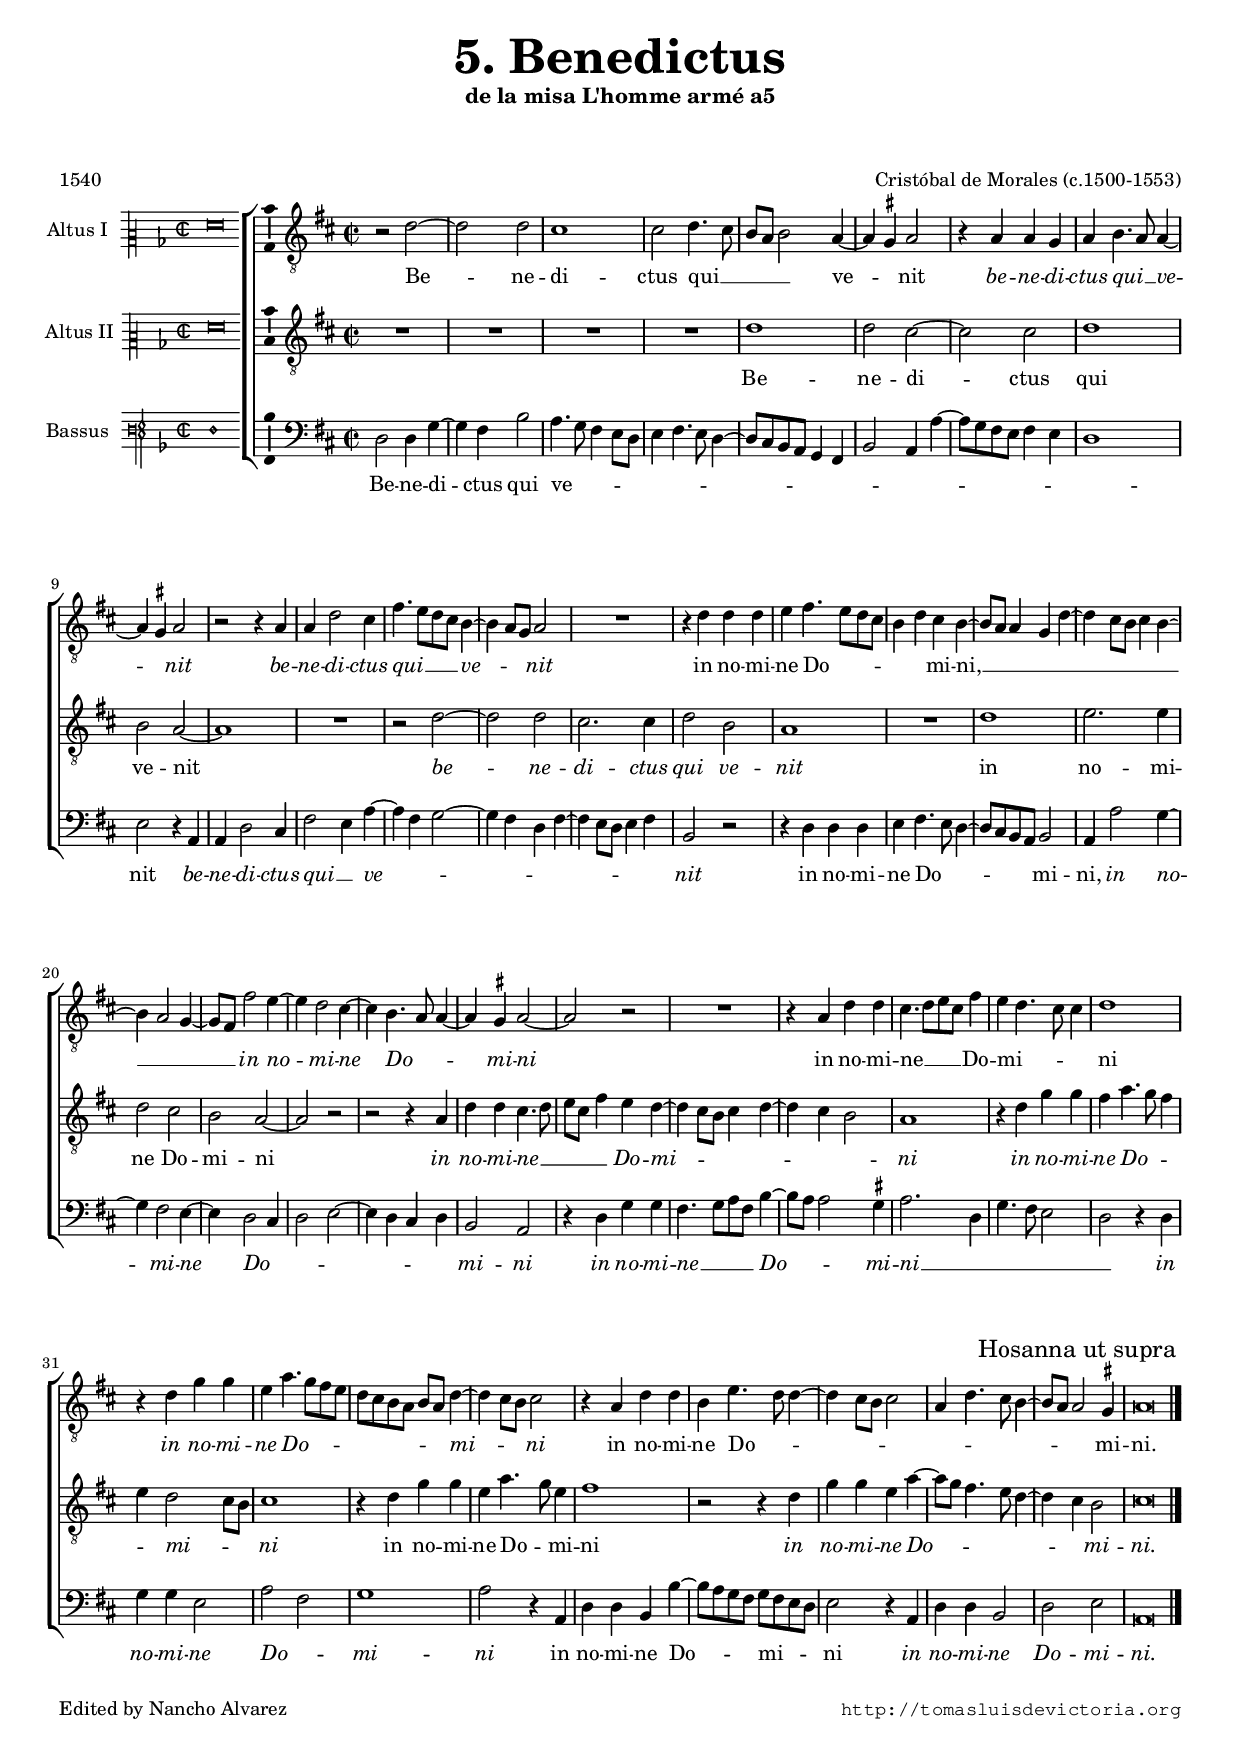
\version "2.18.2"

#(set-default-paper-size "a4")
#(set-global-staff-size 16.6)
#(ly:set-option 'point-and-click #f)
%mobile -s16.0 -i3.4

italicas=\override LyricText #'font-shape = #'italic
rectas=\override LyricText #'font-shape = #'upright
ss=\once \set suggestAccidentals = ##t
incipitwidth = 20

htitle="L'homme Armé: 5. Benedictus"
hcomposer="Morales"

\header {
	title=\markup{\fontsize #4 "5. Benedictus"}
	subtitle="de la misa L'homme armé a5"
	subsubtitle=\markup{\null \vspace #2 }
	composer="Cristóbal de Morales (c.1500-1553)"
        pdfauthor=\composer
	%opus="(-)"
	poet="1540" % Venecia 1540, Roma 1544, Lyon 1545, Venecia 1547, Venecia 1563
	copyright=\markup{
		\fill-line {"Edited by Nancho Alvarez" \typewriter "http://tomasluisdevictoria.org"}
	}
%	tagline=""
}


%%%%%%%%%%%%%%%%%%%%%%%%%%%%%%%%%%%%%%%%%%%%%%%%%%%%%%%%%%%%%%%%%%%%%%%%%%%%%5

global={\key f \major \time 2/2  \skip 1*40 \bar "|."
}

altus={
	r2 f' ~ |
	f' f' |
	e'1 |
	e'2 f'4. e'8 |
%5
	d' c' d'2 c'4 ~ |
	c' \ss b c'2 |
	r4 c' c' bes |
	c' d'4. c'8 c'4 ~ |
	c' \ss b c'2 |
%10
	r r4 c' |
	c' f'2 e'4 |
	a'4.  g'8[ f' e'] d'4 ~ |
	d' c'8 bes c'2 |
	R1*4/4 |
%15
	r4 f' f' f' |
	g' a'4. g'8 f' e' |
	d'4 f' e' d' ~ |
	d'8 c' c'4 bes f' ~ |
	f' e'8 d' e'4 d' ~ |
%20
	d' c'2 bes4 ~ |
	bes8 a a'2 g'4 ~ |
	g' f'2 e'4 ~ |
	e' d'4. c'8 c'4 ~ |
	c' \ss b c'2 ~ |
%25
	c' r |
	R1*4/4 |
	r4 c' f' f' |
	e'4.  f'8[ g' e'] a'4 |
	g' f'4. e'8 e'4 |
%30
	f'1 |
	r4 f' bes' bes' |
	g' c''4. bes'8 a' g' |
	f' e' d' c' d' c' f'4 ~ |
	f' e'8 d' e'2 |
%35
	r4 c' f' f' |
	d' g'4. f'8 f'4 ~ |
	f' e'8 d' e'2 |
	c'4 f'4. e'8 d'4 ~ |
	d'8 c' c'2 \ss b4 |
%40
	c'\breve*1/2
	\override Score.RehearsalMark.self-alignment-X = #RIGHT
	\mark \markup{"Hosanna ut supra"}
}

altusdos={
	R1*4/4*4
%5
	f'1 |
	f'2 e' ~ |
	e' e' |
	f'1 |
	d'2 c' ~ |
%10
	c'1 |
	R1*4/4 |
	r2 f' ~ |
	f' f' |
	e'2. e'4 |
%15
	f'2 d' |
	c'1 |
	R1*4/4 |
	f'1 |
	g'2. g'4 |
%20
	f'2 e' |
	d' c' ~ |
	c' r |
	r r4 c' |
	f' f' e'4. f'8 |
%25
	g' e' a'4 g' f' ~ |
	f' e'8 d' e'4 f' ~ |
	f' e' d'2 |
	c'1 |
	r4 f' bes' bes' |
%30
	a' c''4. bes'8 a'4 |
	g' f'2 e'8 d' |
	e'1 |
	r4 f' bes' bes' |
	g' c''4. bes'8 g'4 |
%35
	a'1 |
	r2 r4 f' |
	bes' bes' g' c'' ~ |
	c''8 bes' a'4. g'8 f'4 ~ |
	f' e' d'2 |
%40
	e'\breve*1/2
}

bassus={
	f2 f4 bes ~ |
	bes a d'2 |
	c'4. bes8 a4 g8 f |
	g4 a4. g8 f4 ~ |
%5
	f8 e d c bes,4 a, |
	d2 c4 c' ~ |
	c'8 bes a g a4 g |
	f1 |
	g2 r4 c |
%10
	c f2 e4 |
	a2 g4 c' ~ |
	c' a bes2 ~ |
	bes4 a f a ~ |
	a g8 f g4 a |
%15
	d2 r |
	r4 f f f |
	g a4. g8 f4 ~ |
	f8 e d c d2 |
	c4 c'2 bes4 ~ |
%20
	bes a2 g4 ~ |
	g f2 e4 |
	f2 g ~ |
	g4 f e f |
	d2 c |
%25
	r4 f bes bes |
	a4.  bes8[ c' a] d'4 ~ |
	d'8 c' c'2 \ss b4 |
	c'2. f4 |
	bes4. a8 g2 |
%30
	f r4 f |
	bes bes g2 |
	c' a |
	bes1 |
	c'2 r4 c |
%35
	f f d d' ~ |
	d'8 c' bes a bes a g f |
	g2 r4 c |
	f f d2 |
	f g |
%40
	c\breve*1/2
}

textoaltus=\lyricmode{
Be -- _ ne -- di -- ctus qui __ _ _ _ _ ve -- _ _ nit
\italicas
be -- ne -- di -- ctus qui __ _ ve -- _ _ nit
be -- ne -- di -- ctus qui __ _ _ _ ve -- _ _ _ nit
\rectas
in no -- mi -- ne Do -- _ _ _ _ _ mi -- ni, __ _ _ _ _ _ _ _ _ _ _ _ _ _ _ _ 
\italicas
in no -- _ mi -- ne _ Do -- _ _ _ mi -- ni _
\rectas
in no -- mi -- ne __ _ _ _ Do -- mi -- _ _ _ ni
\italicas
in no -- mi -- ne Do -- _ _ _ _ _ _ _ _ _ mi -- _ _ _ ni
\rectas
in no -- mi -- ne Do -- _ _ _ _ _ _ _ _ _ _ _ _ _ mi -- ni.
}

textoaltusdos=\lyricmode{
Be -- ne -- di -- _ ctus qui ve -- nit _
\italicas
be -- _ ne -- di -- ctus qui ve -- nit
\rectas
in no -- mi -- ne Do -- mi -- ni _
\italicas
in no -- mi -- ne __ _ _ _ _ Do -- mi -- _ _ _ _ _ _ _ _ ni
in no -- mi -- ne Do -- _ _ _ mi -- _ _ ni
\rectas
in no -- mi -- ne Do -- _ mi -- ni
\italicas
in no -- mi -- ne Do -- _ _ _ _ _ _ _ mi -- ni.
}

textobassus=\lyricmode{
Be -- ne -- di -- _ ctus qui ve -- _ _ _ _ _ _ _ _ _ _ _ _ _ _ _ _ _ _ _ _ _ _ _ _ nit
\italicas
be -- ne -- di -- ctus qui __ _ ve -- _ _ _ _ _ _ _ _ _ _ _ _ nit
\rectas
in no -- mi -- ne Do -- _ _ _ _ _ _ mi -- ni,
\italicas
in no -- _ mi -- ne _ Do -- _ _ _ _ _ _ _ mi -- ni
in no -- mi -- ne __ _ _ _ Do -- _ _ _ mi -- ni __ _ _ _ _ _ 
in no -- mi -- ne Do -- _ mi -- ni
\rectas
in no -- mi -- ne Do -- _ _ _ _ mi -- _ _ _ ni
\italicas
in no -- mi -- ne Do -- mi -- ni.
}


incipitaltus=\markup{
	\score{
		{ 
		\set Staff.instrumentName="Altus I  "
		\override NoteHead   #'style = #'neomensural 
		\override Rest #'style = #'neomensural
		\override Staff.TimeSignature #'style = #'neomensural
		\cadenzaOn 
		\clef "petrucci-c2"
		\key f \major
		\time 2/2 % no 4/4 como en las otras
		f'\breve
		} 
	\layout {
		\context {\Voice
			\remove Ligature_bracket_engraver
			\consists Mensural_ligature_engraver
		}
		line-width=\incipitwidth
		indent = 0
	}
	}
}


incipitaltusdos=\markup{
	\score{
		{ 
		\set Staff.instrumentName="Altus II "
		\override NoteHead   #'style = #'neomensural 
		\override Rest #'style = #'neomensural
		\override Staff.TimeSignature #'style = #'neomensural
		\cadenzaOn 
		\clef "petrucci-c2"
		\key f \major
		\time 2/2
		f'\breve
		} 
	\layout {
		\context {\Voice
			\remove Ligature_bracket_engraver
			\consists Mensural_ligature_engraver
		}
		line-width=\incipitwidth
		indent=0
	}
	}
}


incipitbassus=\markup{
	\score{
		{ 
		\set Staff.instrumentName="Bassus  "
		\override NoteHead   #'style = #'neomensural 
		\override Rest #'style = #'neomensural
		\override Staff.TimeSignature #'style = #'neomensural
		\cadenzaOn 
		\clef "petrucci-f3"
		\key f \major
		\time 2/2
		f1
		} 
	\layout {
		\context {\Voice
			\remove Ligature_bracket_engraver
			\consists Mensural_ligature_engraver
		}
		line-width=\incipitwidth
		indent = 0
	}
	}
}





\score {\transpose c' a{
\new ChoirStaff<<


	
	\new Staff << \global
	\new Voice="v2" {
		\set Staff.instrumentName=\incipitaltus
		\clef "G_8" 
		\altus}
	\new Lyrics \lyricsto "v2" {\textoaltus }
	>>

	
	\new Staff <<\global
	\new Voice="v3" {
		\set Staff.instrumentName=\incipitaltusdos
		\clef "G_8"
		\altusdos }
	\new Lyrics \lyricsto "v3" {\textoaltusdos }
	>>
	

	\new Staff <<\global
	\new Voice="v4" {
		\set Staff.instrumentName=\incipitbassus
		\clef "bass" 
		\bassus }
	\new Lyrics \lyricsto "v4" {\textobassus }
	>>
	
>>

	}%transpose

\layout{ 
	\context {\Lyrics 
		\override VerticalAxisGroup.staff-affinity = #UP
		\override VerticalAxisGroup.nonstaff-relatedstaff-spacing =
			#'((basic-distance . 0) (minimum-distance . 0) (padding . 1))
		%\override LyricText.font-size = #1.2
		\override LyricHyphen.minimum-distance = #0.5
	}
	\context {\Score 
		tempoHideNote = ##t
		\override BarNumber.padding = #2 
	}
	\context {\Voice 
		melismaBusyProperties = #'()
		%autoBeaming = ##f
	}
	\context {\Staff 
                %\RemoveEmptyStaves
                %\override VerticalAxisGroup.remove-first = ##t
		\override VerticalAxisGroup.staff-staff-spacing =
			#'((basic-distance . 11) (minimum-distance . 0) (padding . 1))
		\consists Ambitus_engraver 
		\override LigatureBracket.padding = #1
	}
}

%\midi { \mtempo }

}


\paper{
	evenHeaderMarkup=\markup  \fill-line { \fromproperty #'page:page-number-string \htitle \hcomposer }
	oddHeaderMarkup= \markup  \fill-line { \on-the-fly #not-first-page \hcomposer \on-the-fly #not-first-page \htitle \on-the-fly #not-first-page \fromproperty #'page:page-number-string }
	%system-count=20
	%page-count = 8
	ragged-last-bottom = ##f
	indent=3.3\cm
	system-system-spacing =
	#'((basic-distance . 20) (minimum-distance . 0) (padding . 5))
	top-system-spacing = % header
	#'((basic-distance . 8) (minimum-distance . 0) (padding . 0))
	last-bottom-spacing = % footer
	#'((basic-distance . 12) (minimum-distance . 0) (padding . 0))

}

